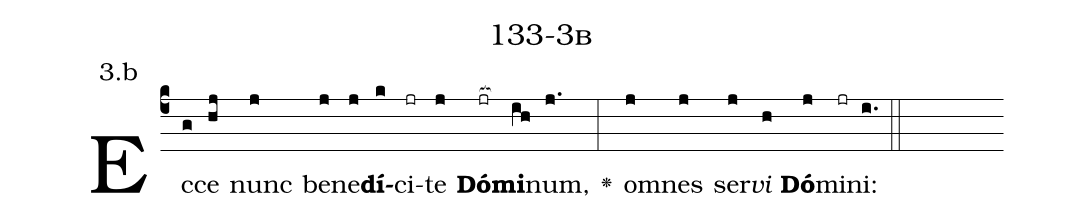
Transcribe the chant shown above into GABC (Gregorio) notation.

name: 133-3b;
annotation: 3.b;
%%
(c4)Ec(g)ce(hj) nunc(j) be(j)ne(j)<b>dí</b>(k)ci(jr)te(j) <b>Dó</b>(jr[ocb:1{])<b>mi</b>(ih[ocb:0}])num,(j.) <v>\greheightstar</v>(:) om(j)nes(j) ser(j)<i>vi</i>(h) <b>Dó</b>(j)mi(jr)ni:(i.) (::)


%E(j) u(j) o(j) u(h) a(j) e.(i.) (::)
